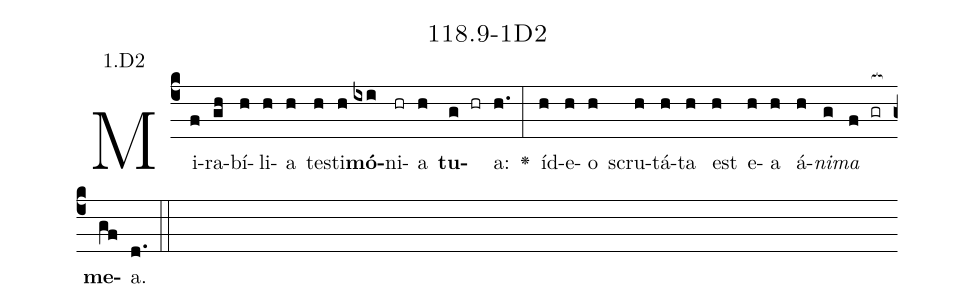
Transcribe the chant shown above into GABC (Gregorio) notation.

name: 118.9-1D2;
annotation: 1.D2;
%%
(c4)Mi(f)ra(gh)bí(h)li(h)a(h) tes(h)ti(h)<b>mó</b>(ixi)ni(hr)a(h) <b>tu</b>(g hr)a:(h.) <v>\greheightstar</v>(:) íd(h)e(h)o(h) scru(h)tá(h)ta(h) est(h) e(h)a(h) á(h)<i>ni</i>(g)<i>ma</i>(f gr[ocb:1{]) <b>me</b>(gf[ocb:0}])a.(d.) (::)


%E(h) u(h) o(g) u(f) a(gf) e.(d.) (::)
